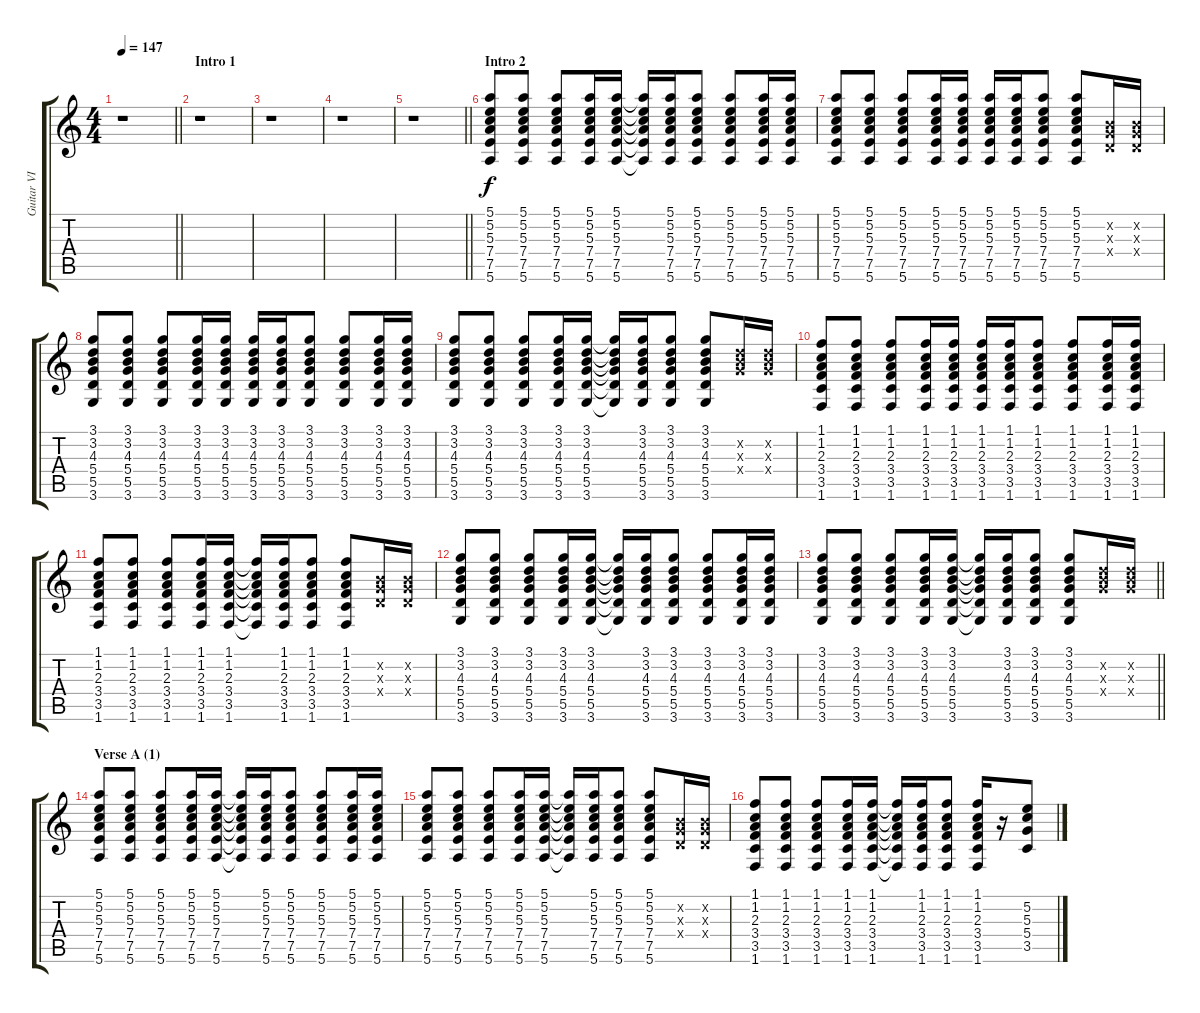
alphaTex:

\track ("Guitar VI" "Guitar VI") {instrument acousticguitarsteel}
\staff {score tabs}
\tuning (E4 B3 G3 D3 A2 E2) {hide}
\ts (4 4)
\tempo 147
\clef g2
\barLineRight lightlight
\ks aminor
r.1{dy f instrument acousticguitarsteel} |
\section ("" "Intro 1")
r.1 |
r.1 |
r.1 |
\barLineRight lightlight
r.1 |
\section ("" "Intro 2")
(5.1 5.2 5.3 7.4 7.5 5.6).8 (5.1 5.2 5.3 7.4 7.5 5.6).8 (5.1 5.2 5.3 7.4 7.5 5.6).8 (5.1 5.2 5.3 7.4 7.5 5.6).16 (5.1 5.2 5.3 7.4 7.5 5.6).16 (5.1{t} 5.2{t} 5.3{t} 7.4{t} 7.5{t} 5.6{t}).16 (5.1 5.2 5.3 7.4 7.5 5.6).16 (5.1 5.2 5.3 7.4 7.5 5.6).8 (5.1 5.2 5.3 7.4 7.5 5.6).8 (5.1 5.2 5.3 7.4 7.5 5.6).16 (5.1 5.2 5.3 7.4 7.5 5.6).16 |
(5.1 5.2 5.3 7.4 7.5 5.6).8 (5.1 5.2 5.3 7.4 7.5 5.6).8 (5.1 5.2 5.3 7.4 7.5 5.6).8 (5.1 5.2 5.3 7.4 7.5 5.6).16 (5.1 5.2 5.3 7.4 7.5 5.6).16 (5.1 5.2 5.3 7.4 7.5 5.6).16 (5.1 5.2 5.3 7.4 7.5 5.6).16 (5.1 5.2 5.3 7.4 7.5 5.6).8 (5.1 5.2 5.3 7.4 7.5 5.6).8 (0.2{x} 0.3{x} 0.4{x}).16 (0.2{x} 0.3{x} 0.4{x}).16 |
(3.1 3.2 4.3 5.4 5.5 3.6).8 (3.1 3.2 4.3 5.4 5.5 3.6).8 (3.1 3.2 4.3 5.4 5.5 3.6).8 (3.1 3.2 4.3 5.4 5.5 3.6).16 (3.1 3.2 4.3 5.4 5.5 3.6).16 (3.1 3.2 4.3 5.4 5.5 3.6).16 (3.1 3.2 4.3 5.4 5.5 3.6).16 (3.1 3.2 4.3 5.4 5.5 3.6).8 (3.1 3.2 4.3 5.4 5.5 3.6).8 (3.1 3.2 4.3 5.4 5.5 3.6).16 (3.1 3.2 4.3 5.4 5.5 3.6).16 |
(3.1 3.2 4.3 5.4 5.5 3.6).8 (3.1 3.2 4.3 5.4 5.5 3.6).8 (3.1 3.2 4.3 5.4 5.5 3.6).8 (3.1 3.2 4.3 5.4 5.5 3.6).16 (3.1 3.2 4.3 5.4 5.5 3.6).16 (3.1{t} 3.2{t} 4.3{t} 5.4{t} 5.5{t} 3.6{t}).16 (3.1 3.2 4.3 5.4 5.5 3.6).16 (3.1 3.2 4.3 5.4 5.5 3.6).8 (3.1 3.2 4.3 5.4 5.5 3.6).8 (3.2{x} 4.3{x} 5.4{x}).16 (3.2{x} 4.3{x} 5.4{x}).16 |
(1.1 1.2 2.3 3.4 3.5 1.6).8 (1.1 1.2 2.3 3.4 3.5 1.6).8 (1.1 1.2 2.3 3.4 3.5 1.6).8 (1.1 1.2 2.3 3.4 3.5 1.6).16 (1.1 1.2 2.3 3.4 3.5 1.6).16 (1.1 1.2 2.3 3.4 3.5 1.6).16 (1.1 1.2 2.3 3.4 3.5 1.6).16 (1.1 1.2 2.3 3.4 3.5 1.6).8 (1.1 1.2 2.3 3.4 3.5 1.6).8 (1.1 1.2 2.3 3.4 3.5 1.6).16 (1.1 1.2 2.3 3.4 3.5 1.6).16 |
(1.1 1.2 2.3 3.4 3.5 1.6).8 (1.1 1.2 2.3 3.4 3.5 1.6).8 (1.1 1.2 2.3 3.4 3.5 1.6).8 (1.1 1.2 2.3 3.4 3.5 1.6).16 (1.1 1.2 2.3 3.4 3.5 1.6).16 (1.1{t} 1.2{t} 2.3{t} 3.4{t} 3.5{t} 1.6{t}).16 (1.1 1.2 2.3 3.4 3.5 1.6).16 (1.1 1.2 2.3 3.4 3.5 1.6).8 (1.1 1.2 2.3 3.4 3.5 1.6).8 (0.2{x} 0.3{x} 0.4{x}).16 (0.2{x} 0.3{x} 0.4{x}).16 |
(3.1 3.2 4.3 5.4 5.5 3.6).8 (3.1 3.2 4.3 5.4 5.5 3.6).8 (3.1 3.2 4.3 5.4 5.5 3.6).8 (3.1 3.2 4.3 5.4 5.5 3.6).16 (3.1 3.2 4.3 5.4 5.5 3.6).16 (3.1{t} 3.2{t} 4.3{t} 5.4{t} 5.5{t} 3.6{t}).16 (3.1 3.2 4.3 5.4 5.5 3.6).16 (3.1 3.2 4.3 5.4 5.5 3.6).8 (3.1 3.2 4.3 5.4 5.5 3.6).8 (3.1 3.2 4.3 5.4 5.5 3.6).16 (3.1 3.2 4.3 5.4 5.5 3.6).16 |
\barLineRight lightlight
(3.1 3.2 4.3 5.4 5.5 3.6).8 (3.1 3.2 4.3 5.4 5.5 3.6).8 (3.1 3.2 4.3 5.4 5.5 3.6).8 (3.1 3.2 4.3 5.4 5.5 3.6).16 (3.1 3.2 4.3 5.4 5.5 3.6).16 (3.1{t} 3.2{t} 4.3{t} 5.4{t} 5.5{t} 3.6{t}).16 (3.1 3.2 4.3 5.4 5.5 3.6).16 (3.1 3.2 4.3 5.4 5.5 3.6).8 (3.1 3.2 4.3 5.4 5.5 3.6).8 (3.2{x} 4.3{x} 5.4{x}).16 (3.2{x} 4.3{x} 5.4{x}).16 |
\section ("" "Verse A (1)")
(5.1 5.2 5.3 7.4 7.5 5.6).8 (5.1 5.2 5.3 7.4 7.5 5.6).8 (5.1 5.2 5.3 7.4 7.5 5.6).8 (5.1 5.2 5.3 7.4 7.5 5.6).16 (5.1 5.2 5.3 7.4 7.5 5.6).16 (5.1{t} 5.2{t} 5.3{t} 7.4{t} 7.5{t} 5.6{t}).16 (5.1 5.2 5.3 7.4 7.5 5.6).16 (5.1 5.2 5.3 7.4 7.5 5.6).8 (5.1 5.2 5.3 7.4 7.5 5.6).8 (5.1 5.2 5.3 7.4 7.5 5.6).16 (5.1 5.2 5.3 7.4 7.5 5.6).16 |
(5.1 5.2 5.3 7.4 7.5 5.6).8 (5.1 5.2 5.3 7.4 7.5 5.6).8 (5.1 5.2 5.3 7.4 7.5 5.6).8 (5.1 5.2 5.3 7.4 7.5 5.6).16 (5.1 5.2 5.3 7.4 7.5 5.6).16 (5.1{t} 5.2{t} 5.3{t} 7.4{t} 7.5{t} 5.6{t}).16 (5.1 5.2 5.3 7.4 7.5 5.6).16 (5.1 5.2 5.3 7.4 7.5 5.6).8 (5.1 5.2 5.3 7.4 7.5 5.6).8 (0.2{x} 0.3{x} 0.4{x}).16 (0.2{x} 0.3{x} 0.4{x}).16 |
(1.1 1.2 2.3 3.4 3.5 1.6).8 (1.1 1.2 2.3 3.4 3.5 1.6).8 (1.1 1.2 2.3 3.4 3.5 1.6).8 (1.1 1.2 2.3 3.4 3.5 1.6).16 (1.1 1.2 2.3 3.4 3.5 1.6).16 (1.1{t} 1.2{t} 2.3{t} 3.4{t} 3.5{t} 1.6{t}).16 (1.1 1.2 2.3 3.4 3.5 1.6).16 (1.1 1.2 2.3 3.4 3.5 1.6).8 (1.1 1.2 2.3 3.4 3.5 1.6).16 r.16 (5.2 5.3 5.4 3.5).8
